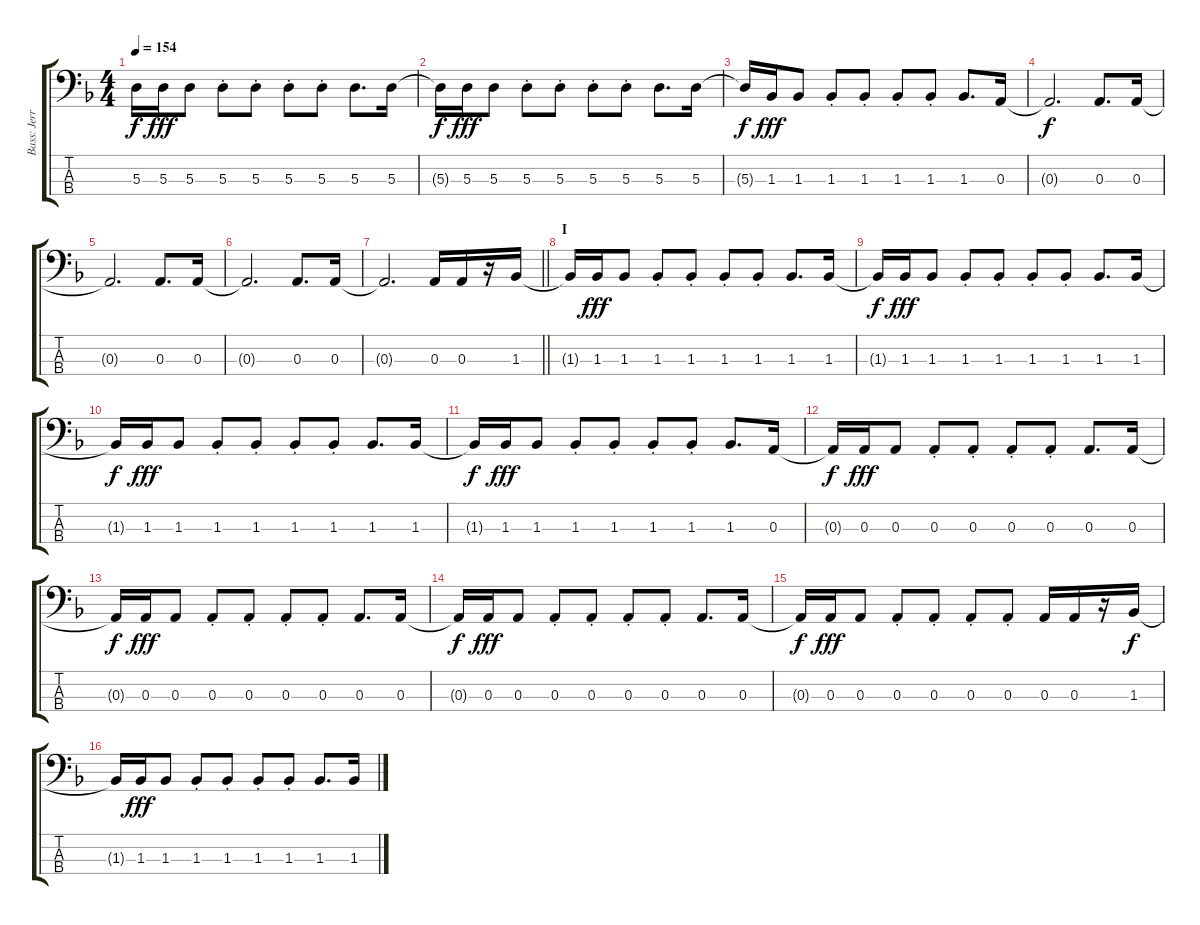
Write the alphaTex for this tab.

\track ("Bass: Jerry" "Bass: Jerr") {instrument electricbassfinger}
\staff {score tabs}
\tuning (G2 D2 A1 E1) {hide}
\ts (4 4)
\tempo 154
\clef f4
\ks f
5.3{t}.16{dy f} 5.3.16{dy fff} 5.3.8 5.3{st}.8 5.3{st}.8 5.3{st}.8 5.3{st}.8 5.3.8{d} 5.3.16 |
5.3{t}.16{dy f} 5.3.16{dy fff} 5.3.8 5.3{st}.8 5.3{st}.8 5.3{st}.8 5.3{st}.8 5.3.8{d} 5.3.16 |
5.3{t}.16{dy f} 1.3.16{dy fff} 1.3.8 1.3{st}.8 1.3{st}.8 1.3{st}.8 1.3{st}.8 1.3.8{d} 0.3.16 |
0.3{t}.2{d dy f} 0.3.8{d} 0.3.16 |
0.3{t}.2{d} 0.3.8{d} 0.3.16 |
0.3{t}.2{d} 0.3.8{d} 0.3.16 |
\barLineRight lightlight
0.3{t}.2{d} 0.3.16 0.3.16 r.16 1.3.16 |
\section ("" "I")
1.3{t}.16 1.3.16{dy fff} 1.3.8 1.3{st}.8 1.3{st}.8 1.3{st}.8 1.3{st}.8 1.3.8{d} 1.3.16 |
1.3{t}.16{dy f} 1.3.16{dy fff} 1.3.8 1.3{st}.8 1.3{st}.8 1.3{st}.8 1.3{st}.8 1.3.8{d} 1.3.16 |
1.3{t}.16{dy f} 1.3.16{dy fff} 1.3.8 1.3{st}.8 1.3{st}.8 1.3{st}.8 1.3{st}.8 1.3.8{d} 1.3.16 |
1.3{t}.16{dy f} 1.3.16{dy fff} 1.3.8 1.3{st}.8 1.3{st}.8 1.3{st}.8 1.3{st}.8 1.3.8{d} 0.3.16 |
0.3{t}.16{dy f} 0.3.16{dy fff} 0.3.8 0.3{st}.8 0.3{st}.8 0.3{st}.8 0.3{st}.8 0.3.8{d} 0.3.16 |
0.3{t}.16{dy f} 0.3.16{dy fff} 0.3.8 0.3{st}.8 0.3{st}.8 0.3{st}.8 0.3{st}.8 0.3.8{d} 0.3.16 |
0.3{t}.16{dy f} 0.3.16{dy fff} 0.3.8 0.3{st}.8 0.3{st}.8 0.3{st}.8 0.3{st}.8 0.3.8{d} 0.3.16 |
0.3{t}.16{dy f} 0.3.16{dy fff} 0.3.8 0.3{st}.8 0.3{st}.8 0.3{st}.8 0.3{st}.8 0.3.16 0.3.16 r.16 1.3.16{dy f} |
1.3{t}.16 1.3.16{dy fff} 1.3.8 1.3{st}.8 1.3{st}.8 1.3{st}.8 1.3{st}.8 1.3.8{d} 1.3.16
